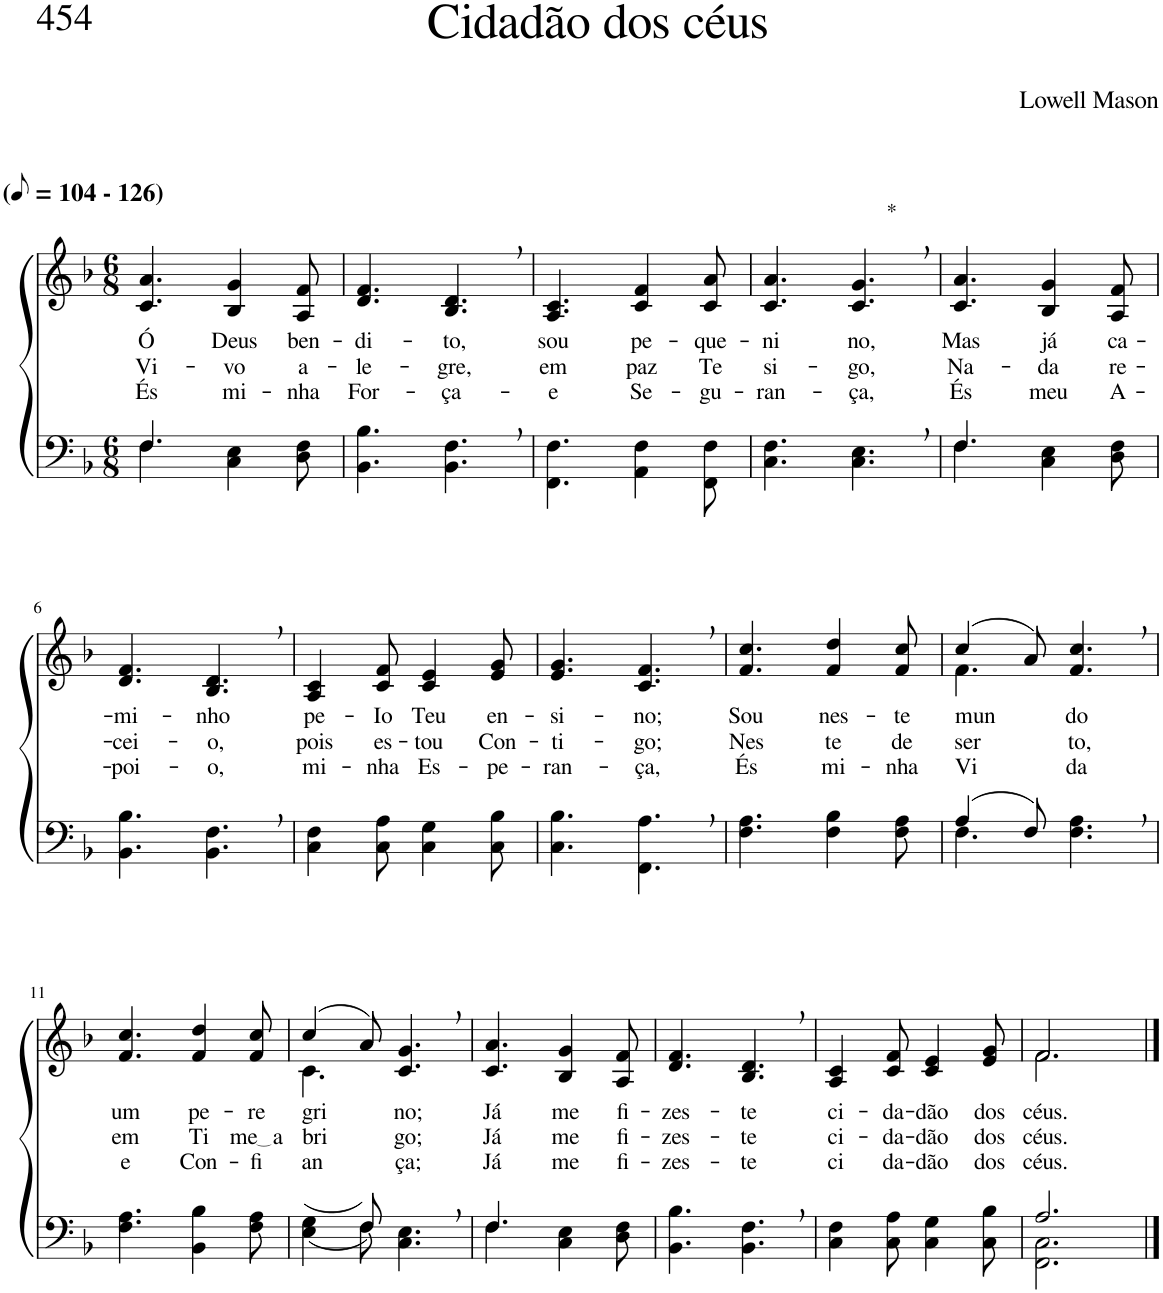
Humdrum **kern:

**kern	**kern	**text	**text	**text
*part2	*part1	*part1	*part1	*part1
*staff2	*staff1	*staff1	*staff1	*staff1
*I"Parte III e IV	*I"Parte I e II	*	*	*
*clefF4	*clefG2	*	*	*
*Trd-1c-2	*Trd-1c-2	*	*	*
*k[b-]	*k[b-]	*	*	*
*M6/8	*M6/8	*	*	*
*MM52	*MM52	*	*	*
=1	=1	=1	=1	=1
*^	*	*	*	*
!	!	!LO:TX:a:B:t=(	!	!	!
!	!	!LO:TX:a:B:t=- 126)	!	!	!
!	!	!	!LO:LY:b	!LO:LY:b	!LO:LY:b
4.F/	4.F\	4.c/ 4.a/	Ó	Vi-	És
!	!	!	!LO:LY:b	!LO:LY:b	!LO:LY:b
4.ryy	4C\ 4E\	4B-/ 4g/	Deus	-vo	mi-
!	!	!	!LO:LY:b	!LO:LY:b	!LO:LY:b
.	8D\ 8F\	8A/ 8f/	ben-	a-	-nha
=2	=2	=2	=2	=2	=2
!	!	!	!LO:LY:b	!LO:LY:b	!LO:LY:b
*v	*v	*	*	*	*
4.BB-\ 4.B-\	4.d/ 4.f/	-di-	-le-	For-
!	!	!LO:LY:b	!LO:LY:b	!LO:LY:b
4.BB-\, 4.F\,	4.B-/, 4.d/,	-to,	-gre,	-ça-
=3	=3	=3	=3	=3
!	!	!LO:LY:b	!LO:LY:b	!LO:LY:b
4.FF\ 4.F\	4.A/ 4.c/	sou	em	-e
!	!	!LO:LY:b	!LO:LY:b	!LO:LY:b
4AA\ 4F\	4c/ 4f/	pe-	paz	Se-
!	!	!LO:LY:b	!LO:LY:b	!LO:LY:b
8FF\ 8F\	8c/ 8a/	-que-	Te	-gu-
=4	=4	=4	=4	=4
!	!	!LO:LY:b	!LO:LY:b	!LO:LY:b
4.C\ 4.F\	4.c/ 4.a/	-ni	si-	-ran-
!	!LO:TX:a:t=*	!	!	!
!	!	!LO:LY:b	!LO:LY:b	!LO:LY:b
4.C\, 4.E\,	4.c/, 4.g/,	no,	-go,	-ça,
=5	=5	=5	=5	=5
*^	*	*	*	*
!	!	!	!LO:LY:b	!LO:LY:b	!LO:LY:b
4.F/	4.F\	4.c/ 4.a/	Mas	Na-	És
!	!	!	!LO:LY:b	!LO:LY:b	!LO:LY:b
4.ryy	4C\ 4E\	4B-/ 4g/	já	-da	meu
!	!	!	!LO:LY:b	!LO:LY:b	!LO:LY:b
.	8D\ 8F\	8A/ 8f/	ca-	re-	A-
!!LO:LB:g=z
=6	=6	=6	=6	=6	=6
!	!	!	!LO:LY:b	!LO:LY:b	!LO:LY:b
*v	*v	*	*	*	*
4.BB-\ 4.B-\	4.d/ 4.f/	-mi-	-cei-	-poi-
!	!	!LO:LY:b	!LO:LY:b	!LO:LY:b
4.BB-\, 4.F\,	4.B-/, 4.d/,	-nho	-o,	-o,
=7	=7	=7	=7	=7
!	!	!LO:LY:b	!LO:LY:b	!LO:LY:b
4C\ 4F\	4A/ 4c/	pe-	pois	mi-
!	!	!LO:LY:b	!LO:LY:b	!LO:LY:b
8C\ 8A\	8c/ 8f/	-Io	es-	-nha
!	!	!LO:LY:b	!LO:LY:b	!LO:LY:b
4C\ 4G\	4c/ 4e/	Teu	-tou	Es-
!	!	!LO:LY:b	!LO:LY:b	!LO:LY:b
8C\ 8B-\	8e/ 8g/	en-	Con-	-pe-
=8	=8	=8	=8	=8
!	!	!LO:LY:b	!LO:LY:b	!LO:LY:b
4.C\ 4.B-\	4.e/ 4.g/	-si-	-ti-	-ran-
!	!	!LO:LY:b	!LO:LY:b	!LO:LY:b
4.FF\, 4.A\,	4.c/, 4.f/,	-no;	-go;	-ça,
=9	=9	=9	=9	=9
!	!	!LO:LY:b	!LO:LY:b	!LO:LY:b
4.F\ 4.A\	4.f/ 4.cc/	Sou	Nes	És
!	!	!LO:LY:b	!LO:LY:b	!LO:LY:b
4F\ 4B-\	4f/ 4dd/	nes-	te	mi-
!	!	!LO:LY:b	!LO:LY:b	!LO:LY:b
8F\ 8A\	8f/ 8cc/	-te	de-	-nha
=10	=10	=10	=10	=10
*^	*^	*	*	*
!	!	!	!	!LO:LY:b	!LO:LY:b	!LO:LY:b
(4A/	4.F\	(4cc/	4.f\	mun-	-ser-	Vi-
8F/)	.	8a/)	.	.	.	.
!	!	!	!	!LO:LY:b	!LO:LY:b	!LO:LY:b
4.ryy	4.F\ 4.A\	4.f/, 4.cc/,	4.ryy	do	-to,	-da
!!LO:LB:g=z
=11	=11	=11	=11	=11	=11	=11
!	!	!	!	!LO:LY:b	!LO:LY:b	!LO:LY:b
*v	*v	*	*	*	*	*
*	*v	*v	*	*	*
4.F\ 4.A\	4.f/ 4.cc/	um	em	e
!	!	!LO:LY:b	!LO:LY:b	!LO:LY:b
4BB-\ 4B-\	4f/ 4dd/	pe-	Ti	Con-
!	!	!LO:LY:b	!LO:LY:b	!LO:LY:b
8F\ 8A\	8f/ 8cc/	-re-	me a	-fi-
=12	=12	=12	=12	=12
*^	*^	*	*	*
!	!	!	!	!LO:LY:b	!LO:LY:b	!LO:LY:b
4ryy	4E\ 4G\	(4cc/	4.c\	-gri-	-bri-	-an-
((8F/	8F\	8a/)	.	.	.	.
!	!	!	!	!LO:LY:b	!LO:LY:b	!LO:LY:b
4.ryy	4.C\ 4.E\	4.c/, 4.g/,	4.ryy	no;	go;	-ça;
=13	=13	=13	=13	=13	=13	=13
!	!	!	!	!LO:LY:b	!LO:LY:b	!LO:LY:b
*	*	*v	*v	*	*	*
4.F/	4.F\	4.c/ 4.a/	Já	Já	Já
!	!	!	!LO:LY:b	!LO:LY:b	!LO:LY:b
4.ryy	4C\ 4E\	4B-/ 4g/	me	me	me
!	!	!	!LO:LY:b	!LO:LY:b	!LO:LY:b
.	8D\ 8F\	8A/ 8f/	fi-	fi-	fi-
=14	=14	=14	=14	=14	=14
!	!	!	!LO:LY:b	!LO:LY:b	!LO:LY:b
*v	*v	*	*	*	*
4.BB-\ 4.B-\	4.d/ 4.f/	-zes-	-zes-	-zes-
!	!	!LO:LY:b	!LO:LY:b	!LO:LY:b
4.BB-\, 4.F\,	4.B-/, 4.d/,	-te	-te	-te
=15	=15	=15	=15	=15
!	!	!LO:LY:b	!LO:LY:b	!LO:LY:b
4C\ 4F\	4A/ 4c/	ci-	ci-	ci
!	!	!LO:LY:b	!LO:LY:b	!LO:LY:b
8C\ 8A\	8c/ 8f/	-da-	-da-	da-
!	!	!LO:LY:b	!LO:LY:b	!LO:LY:b
4C\ 4G\	4c/ 4e/	-dão	-dão	-dão
!	!	!LO:LY:b	!LO:LY:b	!LO:LY:b
8C\ 8B-\	8e/ 8g/	dos	dos	dos
=16	=16	=16	=16	=16
*^	*^	*	*	*
!	!	!	!	!LO:LY:b	!LO:LY:b	!LO:LY:b
2.A/	2.FF\ 2.C\	2.f/	2.f\	-céus.	-céus.	céus.
*v	*v	*	*	*	*	*
*	*v	*v	*	*	*
==	==	==	==	==
*-	*-	*-	*-	*-
